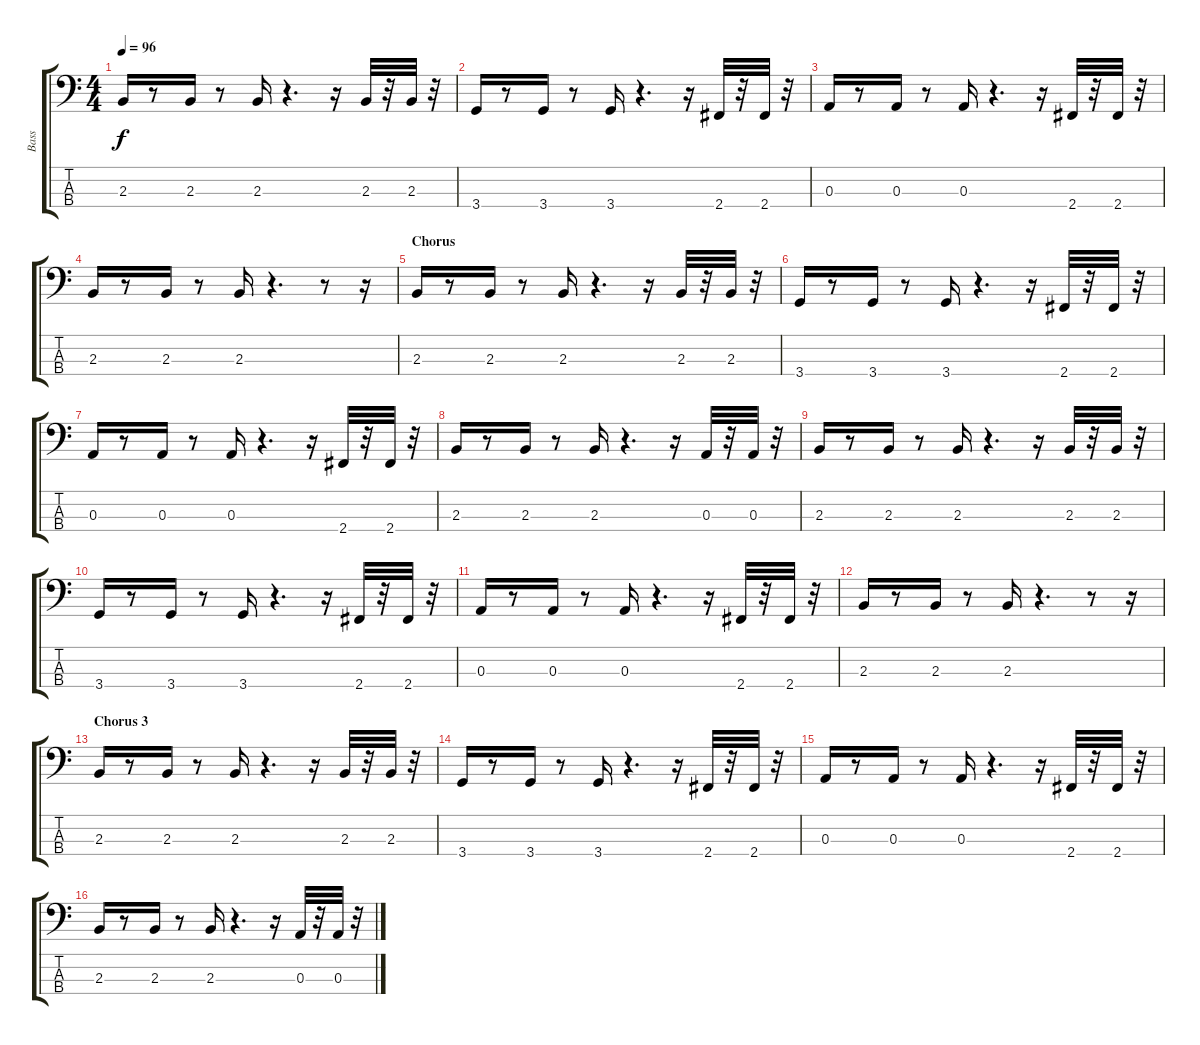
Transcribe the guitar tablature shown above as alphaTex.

\track ("Bass" "Bass") {instrument electricbassfinger}
\staff {score tabs}
\tuning (G2 D2 A1 E1) {hide}
\ts (4 4)
\tempo 96
\clef f4
\ks c
2.3.16{dy f} r.8 2.3.16 r.8 2.3.16 r.4{d} r.16 2.3.32 r.32 2.3.32 r.32 |
3.4.16 r.8 3.4.16 r.8 3.4.16 r.4{d} r.16 2.4.32 r.32 2.4.32 r.32 |
0.3.16 r.8 0.3.16 r.8 0.3.16 r.4{d} r.16 2.4.32 r.32 2.4.32 r.32 |
2.3.16 r.8 2.3.16 r.8 2.3.16 r.4{d} r.8 r.16 |
\section ("" "Chorus")
2.3.16 r.8 2.3.16 r.8 2.3.16 r.4{d} r.16 2.3.32 r.32 2.3.32 r.32 |
3.4.16 r.8 3.4.16 r.8 3.4.16 r.4{d} r.16 2.4.32 r.32 2.4.32 r.32 |
0.3.16 r.8 0.3.16 r.8 0.3.16 r.4{d} r.16 2.4.32 r.32 2.4.32 r.32 |
2.3.16 r.8 2.3.16 r.8 2.3.16 r.4{d} r.16 0.3.32 r.32 0.3.32 r.32 |
2.3.16 r.8 2.3.16 r.8 2.3.16 r.4{d} r.16 2.3.32 r.32 2.3.32 r.32 |
3.4.16 r.8 3.4.16 r.8 3.4.16 r.4{d} r.16 2.4.32 r.32 2.4.32 r.32 |
0.3.16 r.8 0.3.16 r.8 0.3.16 r.4{d} r.16 2.4.32 r.32 2.4.32 r.32 |
2.3.16 r.8 2.3.16 r.8 2.3.16 r.4{d} r.8 r.16 |
\section ("" "Chorus 3")
2.3.16 r.8 2.3.16 r.8 2.3.16 r.4{d} r.16 2.3.32 r.32 2.3.32 r.32 |
3.4.16 r.8 3.4.16 r.8 3.4.16 r.4{d} r.16 2.4.32 r.32 2.4.32 r.32 |
0.3.16 r.8 0.3.16 r.8 0.3.16 r.4{d} r.16 2.4.32 r.32 2.4.32 r.32 |
2.3.16 r.8 2.3.16 r.8 2.3.16 r.4{d} r.16 0.3.32 r.32 0.3.32 r.32
